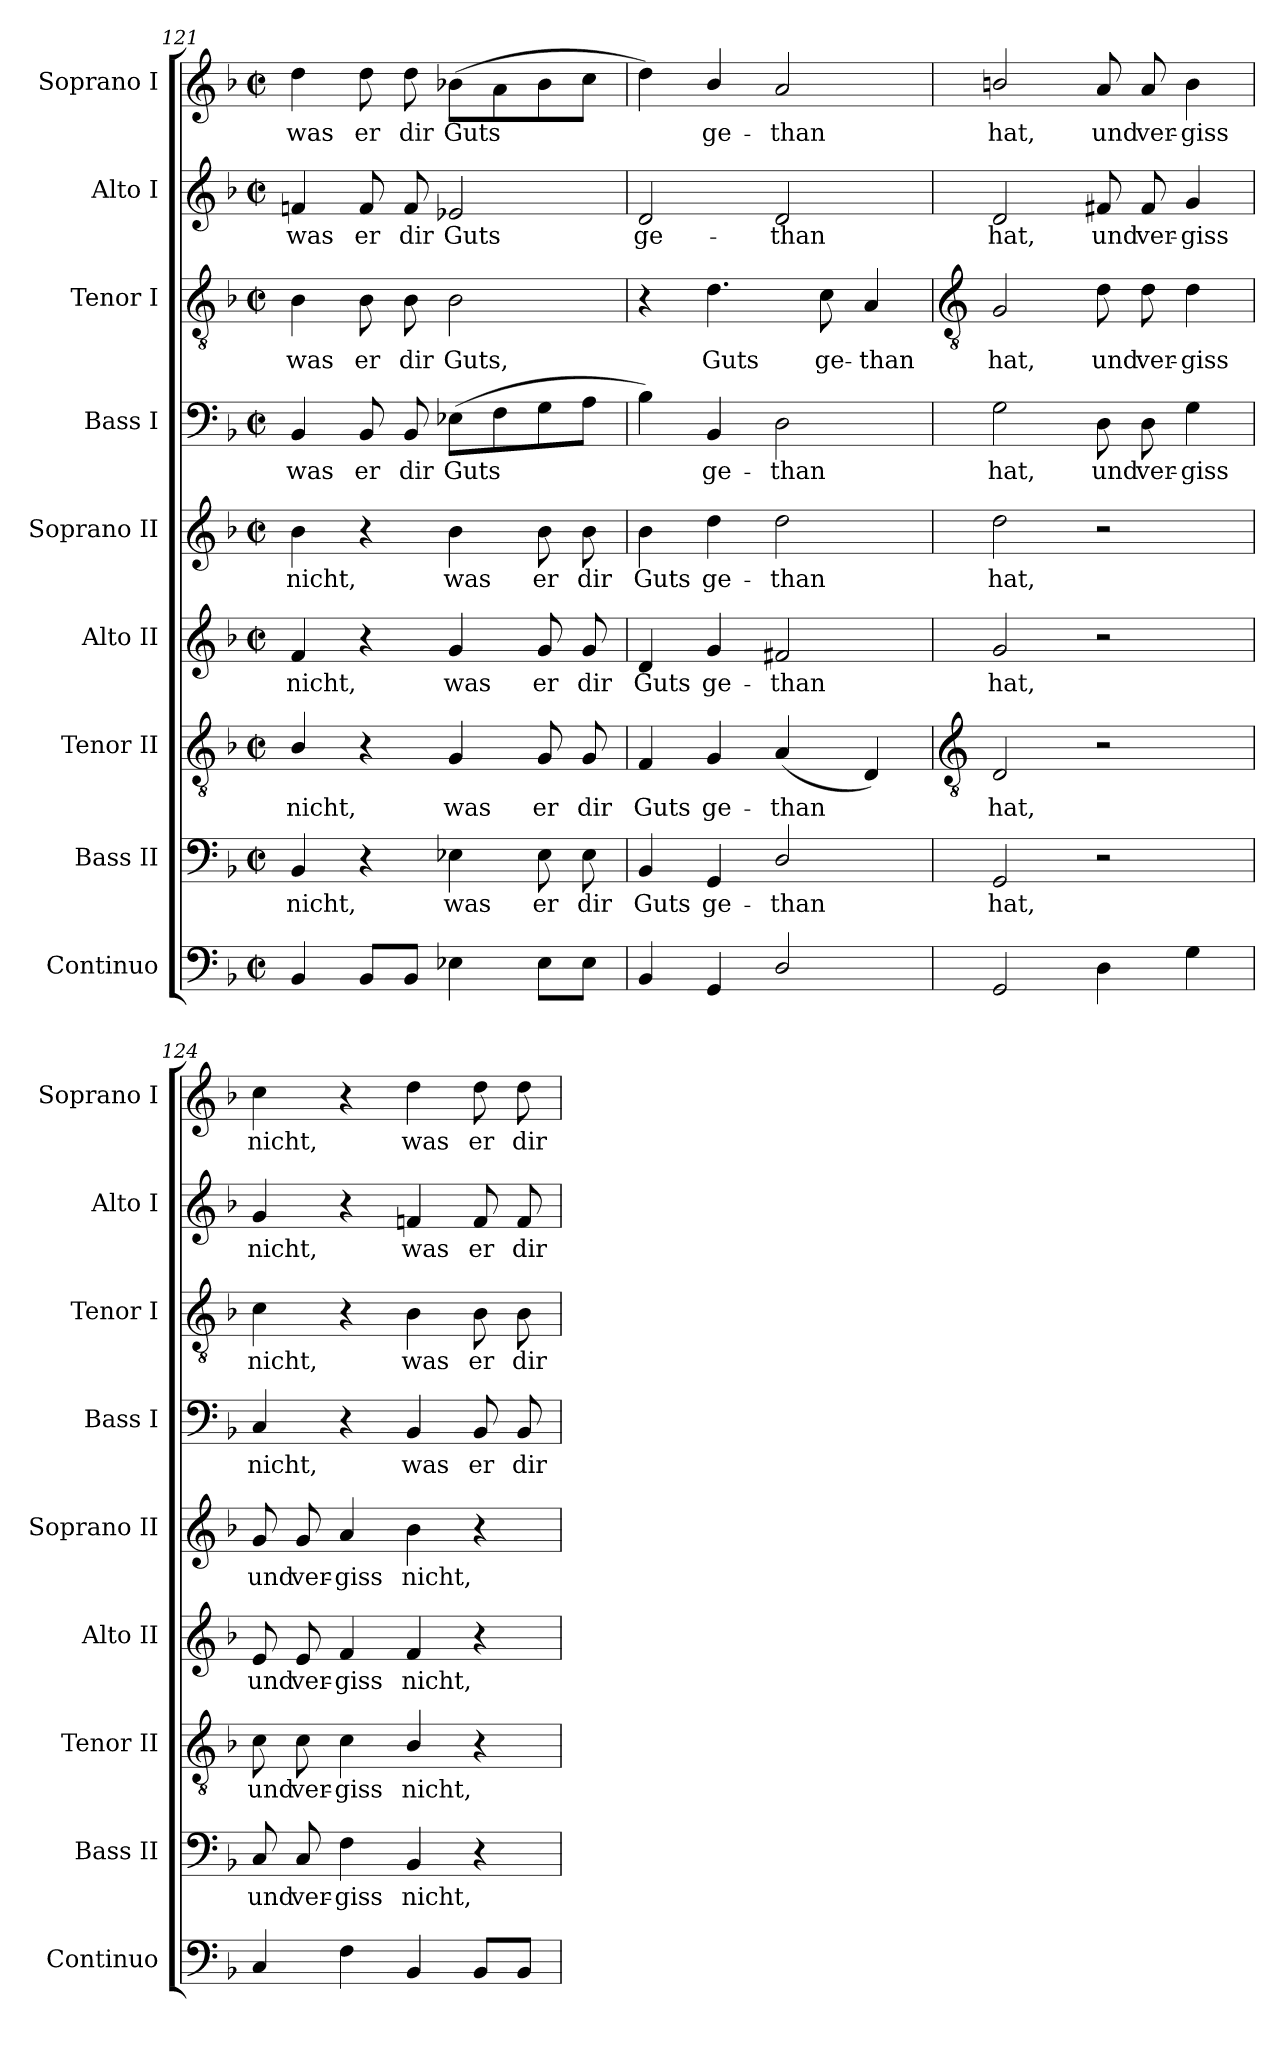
**kern	**kern	**text	**kern	**text	**kern	**text	**kern	**text	**kern	**text	**kern	**text	**kern	**text	**kern	**text
*part9	*part8	*part8	*part7	*part7	*part6	*part6	*part5	*part5	*part4	*part4	*part3	*part3	*part2	*part2	*part1	*part1
*staff9	*staff8	*staff8	*staff7	*staff7	*staff6	*staff6	*staff5	*staff5	*staff4	*staff4	*staff3	*staff3	*staff2	*staff2	*staff1	*staff1
*I"Continuo	*I"Bass II	*	*I"Tenor II	*	*I"Alto II	*	*I"Soprano II	*	*I"Bass I	*	*I"Tenor I	*	*I"Alto I	*	*I"Soprano I	*
*I'Continuo	*I'Bass II	*	*I'Tenor II	*	*I'Alto II	*	*I'Soprano II	*	*I'Bass I	*	*I'Tenor I	*	*I'Alto I	*	*I'Soprano I	*
*clefF4	*clefF4	*	*clefGv2	*	*clefG2	*	*clefG2	*	*clefF4	*	*clefGv2	*	*clefG2	*	*clefG2	*
*k[b-]	*k[b-]	*	*k[b-]	*	*k[b-]	*	*k[b-]	*	*k[b-]	*	*k[b-]	*	*k[b-]	*	*k[b-]	*
*F:	*F:	*	*F:	*	*F:	*	*F:	*	*F:	*	*F:	*	*F:	*	*F:	*
*M2/2	*M2/2	*	*M2/2	*	*M2/2	*	*M2/2	*	*M2/2	*	*M2/2	*	*M2/2	*	*M2/2	*
*met(c|)	*met(c|)	*	*met(c|)	*	*met(c|)	*	*met(c|)	*	*met(c|)	*	*met(c|)	*	*met(c|)	*	*met(c|)	*
=121	=121	=121	=121	=121	=121	=121	=121	=121	=121	=121	=121	=121	=121	=121	=121	=121
!	!	!LO:LY:b	!	!LO:LY:b	!	!LO:LY:b	!	!LO:LY:b	!	!LO:LY:b	!	!LO:LY:b	!	!LO:LY:b	!	!LO:LY:b
4BB-	4BB-	nicht,	4B-/	nicht,	4f	nicht,	4b-	nicht,	4BB-	was	4B-	was	4fn	was	4dd	was
!	!	!	!	!	!	!	!	!	!	!LO:LY:b	!	!LO:LY:b	!	!LO:LY:b	!	!LO:LY:b
8BB-L	4r	.	4r	.	4r	.	4r	.	8BB-	er	8B-	er	8f	er	8dd	er
!	!	!	!	!	!	!	!	!	!	!LO:LY:b	!	!LO:LY:b	!	!LO:LY:b	!	!LO:LY:b
8BB-J	.	.	.	.	.	.	.	.	8BB-	dir	8B-	dir	8f	dir	8dd	dir
!	!	!LO:LY:b	!	!LO:LY:b	!	!LO:LY:b	!	!LO:LY:b	!	!LO:LY:b	!	!LO:LY:b	!	!LO:LY:b	!	!LO:LY:b
4E-X	4E-X	was	4G	was	4g	was	4b-	was	(>8E-XL	Guts	2B-	Guts,	2e-X	Guts	(>8b-XL	Guts
.	.	.	.	.	.	.	.	.	8F	.	.	.	.	.	8a	.
!	!	!LO:LY:b	!	!LO:LY:b	!	!LO:LY:b	!	!LO:LY:b	!	!	!	!	!	!	!	!
8E-L	8E-	er	8G	er	8g	er	8b-	er	8G	.	.	.	.	.	8b-	.
!	!	!LO:LY:b	!	!LO:LY:b	!	!LO:LY:b	!	!LO:LY:b	!	!	!	!	!	!	!	!
8E-J	8E-	dir	8G	dir	8g	dir	8b-	dir	8AJ	.	.	.	.	.	8ccJ	.
=122	=122	=122	=122	=122	=122	=122	=122	=122	=122	=122	=122	=122	=122	=122	=122	=122
!	!	!LO:LY:b	!	!LO:LY:b	!	!LO:LY:b	!	!LO:LY:b	!	!	!	!	!	!LO:LY:b	!	!
4BB-	4BB-	Guts	4F	Guts	4d	Guts	4b-	Guts	4B-)	.	4r	.	2d	ge-	4dd)	.
!	!	!LO:LY:b	!	!LO:LY:b	!	!LO:LY:b	!	!LO:LY:b	!	!LO:LY:b	!	!LO:LY:b	!	!	!	!LO:LY:b
4GG	4GG	ge-	4G	ge-	4g	ge-	4dd	ge-	4BB-	ge-	4.d	Guts	.	.	4b-/	ge-
!	!	!LO:LY:b	!	!LO:LY:b	!	!LO:LY:b	!	!LO:LY:b	!	!LO:LY:b	!	!	!	!LO:LY:b	!	!LO:LY:b
2D/	2D/	-than	(<4A	-than	2f#X	-than	2dd	-than	2D	-than	.	.	2d	-than	2a	-than
!	!	!	!	!	!	!	!	!	!	!	!	!LO:LY:b	!	!	!	!
.	.	.	.	.	.	.	.	.	.	.	8c	ge-	.	.	.	.
!	!	!	!	!	!	!	!	!	!	!	!	!LO:LY:b	!	!	!	!
.	.	.	4D)	.	.	.	.	.	.	.	4A	-than	.	.	.	.
!!LO:LB:g=z
=123	=123	=123	=123	=123	=123	=123	=123	=123	=123	=123	=123	=123	=123	=123	=123	=123
*	*	*	*clefGv2	*	*	*	*	*	*	*	*clefGv2	*	*	*	*	*
!	!	!LO:LY:b	!	!LO:LY:b	!	!LO:LY:b	!	!LO:LY:b	!	!LO:LY:b	!	!LO:LY:b	!	!LO:LY:b	!	!LO:LY:b
2GG	2GG	hat,	2D	hat,	2g	hat,	2dd	hat,	2G	hat,	2G	hat,	2d	hat,	2bn/	hat,
!	!	!	!	!	!	!	!	!	!	!LO:LY:b	!	!LO:LY:b	!	!LO:LY:b	!	!LO:LY:b
4D	2r	.	2r	.	2r	.	2r	.	8D	und	8d	und	8f#X	und	8a	und
!	!	!	!	!	!	!	!	!	!	!LO:LY:b	!	!LO:LY:b	!	!LO:LY:b	!	!LO:LY:b
.	.	.	.	.	.	.	.	.	8D	ver-	8d	ver-	8f#	ver-	8a	ver-
!	!	!	!	!	!	!	!	!	!	!LO:LY:b	!	!LO:LY:b	!	!LO:LY:b	!	!LO:LY:b
4G	.	.	.	.	.	.	.	.	4G	-giss	4d	-giss	4g	-giss	4b	-giss
=124	=124	=124	=124	=124	=124	=124	=124	=124	=124	=124	=124	=124	=124	=124	=124	=124
!	!	!LO:LY:b	!	!LO:LY:b	!	!LO:LY:b	!	!LO:LY:b	!	!LO:LY:b	!	!LO:LY:b	!	!LO:LY:b	!	!LO:LY:b
4C	8C	und	8c	und	8e	und	8g	und	4C	nicht,	4c	nicht,	4g	nicht,	4cc	nicht,
!	!	!LO:LY:b	!	!LO:LY:b	!	!LO:LY:b	!	!LO:LY:b	!	!	!	!	!	!	!	!
.	8C	ver-	8c	ver-	8e	ver-	8g	ver-	.	.	.	.	.	.	.	.
!	!	!LO:LY:b	!	!LO:LY:b	!	!LO:LY:b	!	!LO:LY:b	!	!	!	!	!	!	!	!
4F	4F	-giss	4c	-giss	4f	-giss	4a	-giss	4r	.	4r	.	4r	.	4r	.
!	!	!LO:LY:b	!	!LO:LY:b	!	!LO:LY:b	!	!LO:LY:b	!	!LO:LY:b	!	!LO:LY:b	!	!LO:LY:b	!	!LO:LY:b
4BB-	4BB-	nicht,	4B-/	nicht,	4f	nicht,	4b-	nicht,	4BB-	was	4B-	was	4fn	was	4dd	was
!	!	!	!	!	!	!	!	!	!	!LO:LY:b	!	!LO:LY:b	!	!LO:LY:b	!	!LO:LY:b
8BB-L	4r	.	4r	.	4r	.	4r	.	8BB-	er	8B-	er	8f	er	8dd	er
!	!	!	!	!	!	!	!	!	!	!LO:LY:b	!	!LO:LY:b	!	!LO:LY:b	!	!LO:LY:b
8BB-J	.	.	.	.	.	.	.	.	8BB-	dir	8B-	dir	8f	dir	8dd	dir
=	=	=	=	=	=	=	=	=	=	=	=	=	=	=	=	=
*-	*-	*-	*-	*-	*-	*-	*-	*-	*-	*-	*-	*-	*-	*-	*-	*-
